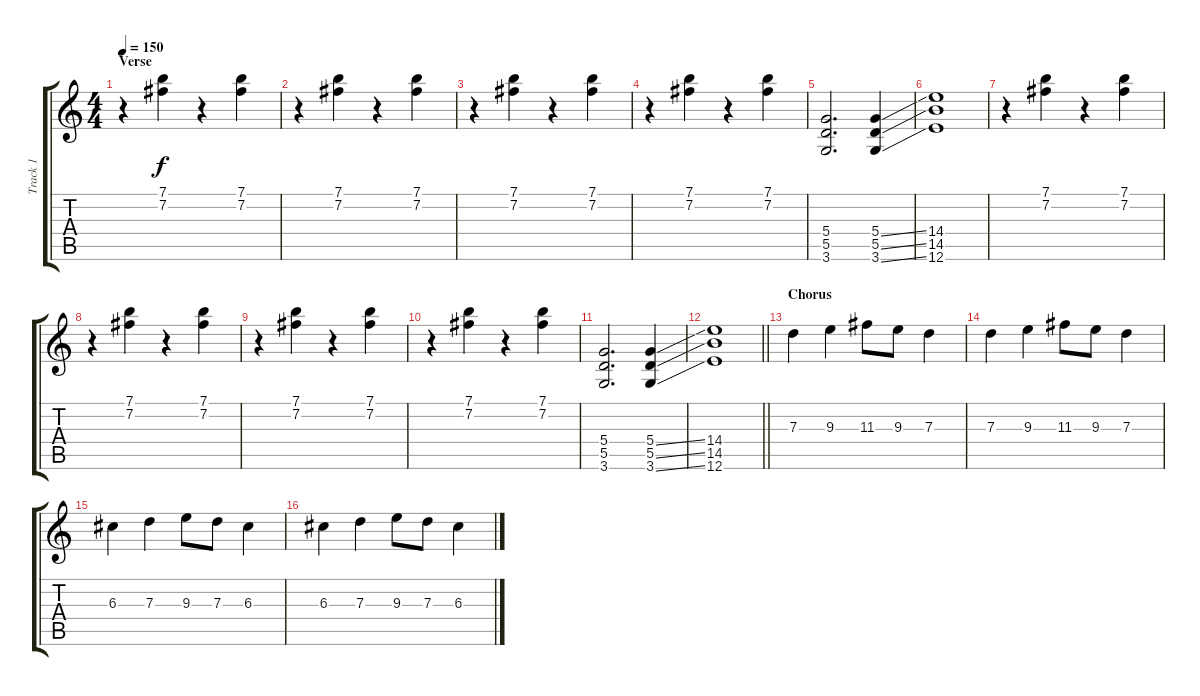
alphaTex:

\track ("Track 1" "Track 1") {instrument distortionguitar}
\staff {score tabs}
\tuning (E4 B3 G3 D3 A2 E2) {hide}
\ts (4 4)
\section ("" "Verse")
\tempo 150
\clef g2
\ks c
r.4{dy f} (7.1 7.2).4 r.4 (7.1 7.2).4 |
r.4 (7.1 7.2).4 r.4 (7.1 7.2).4 |
r.4 (7.1 7.2).4 r.4 (7.1 7.2).4 |
r.4 (7.1 7.2).4 r.4 (7.1 7.2).4 |
(5.4 5.5 3.6).2{d} (5.4{ss} 5.5{ss} 3.6{ss}).4 |
(14.4 14.5 12.6).1 |
r.4 (7.1 7.2).4 r.4 (7.1 7.2).4 |
r.4 (7.1 7.2).4 r.4 (7.1 7.2).4 |
r.4 (7.1 7.2).4 r.4 (7.1 7.2).4 |
r.4 (7.1 7.2).4 r.4 (7.1 7.2).4 |
(5.4 5.5 3.6).2{d} (5.4{ss} 5.5{ss} 3.6{ss}).4 |
\barLineRight lightlight
(14.4 14.5 12.6).1 |
\section ("" "Chorus")
7.3.4 9.3.4 11.3.8 9.3.8 7.3.4 |
7.3.4 9.3.4 11.3.8 9.3.8 7.3.4 |
6.3.4 7.3.4 9.3.8 7.3.8 6.3.4 |
6.3.4 7.3.4 9.3.8 7.3.8 6.3.4
